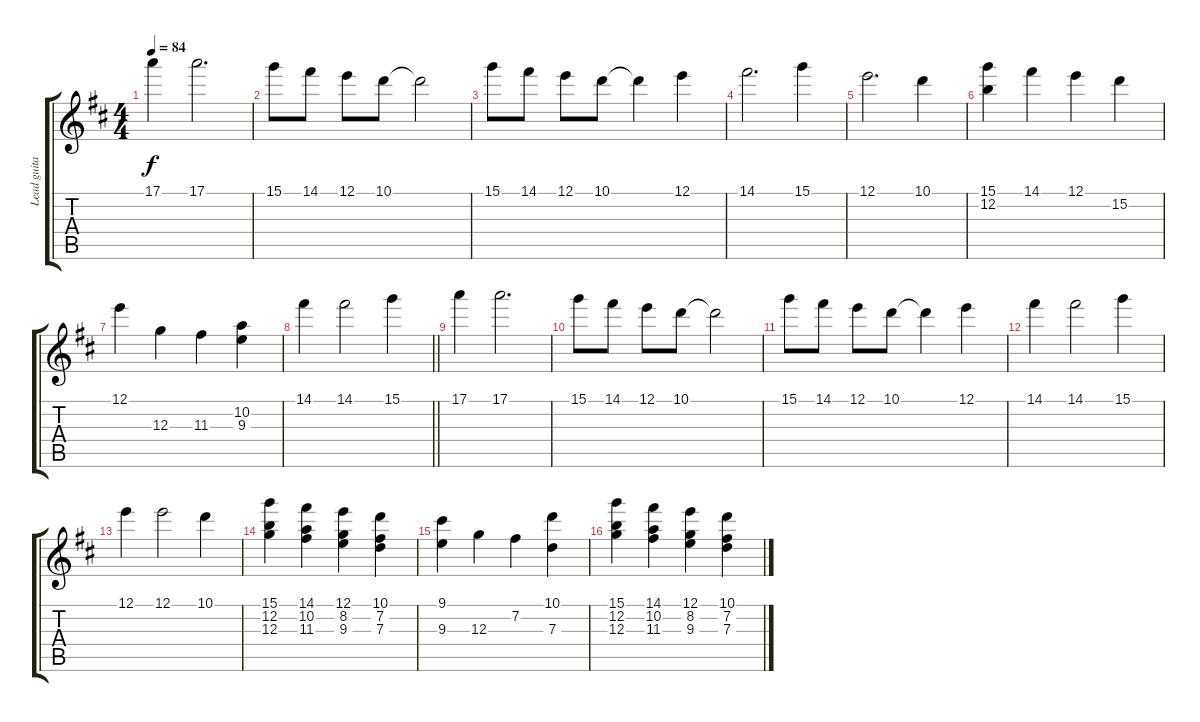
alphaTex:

\track ("Lead guitar" "Lead guita") {instrument acousticguitarnylon}
\staff {score tabs}
\tuning (E4 B3 G3 D3 A2 E2) {hide}
\ts (4 4)
\tempo 84
\clef g2
\ks d
17.1.4{dy f} 17.1.2{d} |
15.1.8 14.1.8 12.1.8 10.1.8 10.1{t}.2 |
15.1.8 14.1.8 12.1.8 10.1.8 10.1{t}.4 12.1.4 |
14.1.2{d} 15.1.4 |
12.1.2{d} 10.1.4 |
(15.1 12.2).4 14.1.4 12.1.4 15.2.4 |
12.1.4 12.3.4 11.3.4 (10.2 9.3).4 |
\barLineRight lightlight
14.1.4 14.1.2 15.1.4 |
17.1.4 17.1.2{d} |
15.1.8 14.1.8 12.1.8 10.1.8 10.1{t}.2 |
15.1.8 14.1.8 12.1.8 10.1.8 10.1{t}.4 12.1.4 |
14.1.4 14.1.2 15.1.4 |
12.1.4 12.1.2 10.1.4 |
(15.1 12.2 12.3).4 (14.1 10.2 11.3).4 (12.1 8.2 9.3).4 (10.1 7.2 7.3).4 |
(9.1 9.3).4 12.3.4 7.2.4 (10.1 7.3).4 |
(15.1 12.2 12.3).4 (14.1 10.2 11.3).4 (12.1 8.2 9.3).4 (10.1 7.2 7.3).4
